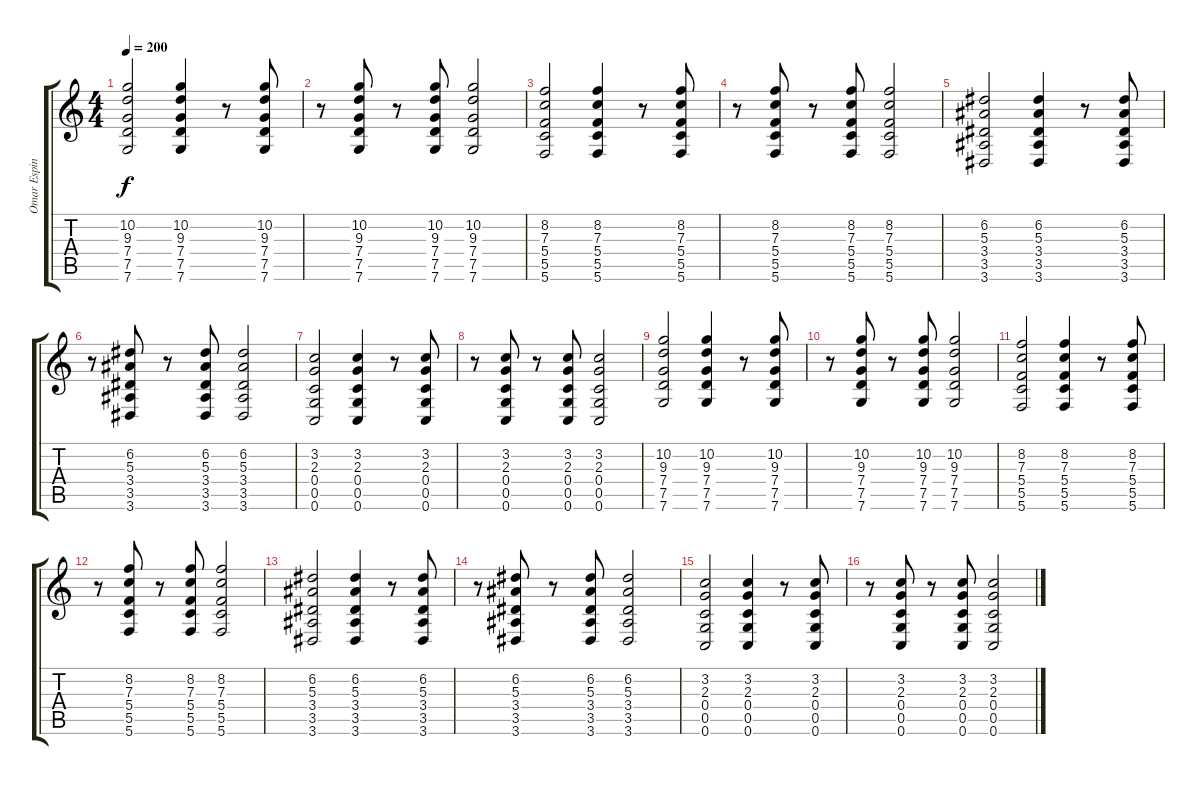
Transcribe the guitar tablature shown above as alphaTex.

\track ("Omar Espinoza" "Omar Espin") {instrument distortionguitar}
\staff {score tabs}
\tuning (D4 A3 F3 C3 G2 C2) {hide}
\ts (4 4)
\tempo 200
\clef g2
\ks c
(10.2 9.3 7.4 7.5 7.6).2{dy f} (10.2 9.3 7.4 7.5 7.6).4 r.8 (10.2 9.3 7.4 7.5 7.6).8 |
r.8 (10.2 9.3 7.4 7.5 7.6).8 r.8 (10.2 9.3 7.4 7.5 7.6).8 (10.2 9.3 7.4 7.5 7.6).2 |
(8.2 7.3 5.4 5.5 5.6).2 (8.2 7.3 5.4 5.5 5.6).4 r.8 (8.2 7.3 5.4 5.5 5.6).8 |
r.8 (8.2 7.3 5.4 5.5 5.6).8 r.8 (8.2 7.3 5.4 5.5 5.6).8 (8.2 7.3 5.4 5.5 5.6).2 |
(6.2 5.3 3.4 3.5 3.6).2{instrument electricguitarclean} (6.2 5.3 3.4 3.5 3.6).4 r.8 (6.2 5.3 3.4 3.5 3.6).8 |
r.8 (6.2 5.3 3.4 3.5 3.6).8 r.8 (6.2 5.3 3.4 3.5 3.6).8 (6.2 5.3 3.4 3.5 3.6).2 |
(3.2 2.3 0.4 0.5 0.6).2 (3.2 2.3 0.4 0.5 0.6).4 r.8 (3.2 2.3 0.4 0.5 0.6).8 |
r.8 (3.2 2.3 0.4 0.5 0.6).8 r.8 (3.2 2.3 0.4 0.5 0.6).8 (3.2 2.3 0.4 0.5 0.6).2 |
(10.2 9.3 7.4 7.5 7.6).2 (10.2 9.3 7.4 7.5 7.6).4 r.8 (10.2 9.3 7.4 7.5 7.6).8 |
r.8 (10.2 9.3 7.4 7.5 7.6).8 r.8 (10.2 9.3 7.4 7.5 7.6).8 (10.2 9.3 7.4 7.5 7.6).2 |
(8.2 7.3 5.4 5.5 5.6).2 (8.2 7.3 5.4 5.5 5.6).4 r.8 (8.2 7.3 5.4 5.5 5.6).8 |
r.8 (8.2 7.3 5.4 5.5 5.6).8 r.8 (8.2 7.3 5.4 5.5 5.6).8 (8.2 7.3 5.4 5.5 5.6).2 |
(6.2 5.3 3.4 3.5 3.6).2{instrument electricguitarclean} (6.2 5.3 3.4 3.5 3.6).4 r.8 (6.2 5.3 3.4 3.5 3.6).8 |
r.8 (6.2 5.3 3.4 3.5 3.6).8 r.8 (6.2 5.3 3.4 3.5 3.6).8 (6.2 5.3 3.4 3.5 3.6).2 |
(3.2 2.3 0.4 0.5 0.6).2 (3.2 2.3 0.4 0.5 0.6).4 r.8 (3.2 2.3 0.4 0.5 0.6).8 |
r.8 (3.2 2.3 0.4 0.5 0.6).8 r.8 (3.2 2.3 0.4 0.5 0.6).8 (3.2 2.3 0.4 0.5 0.6).2
